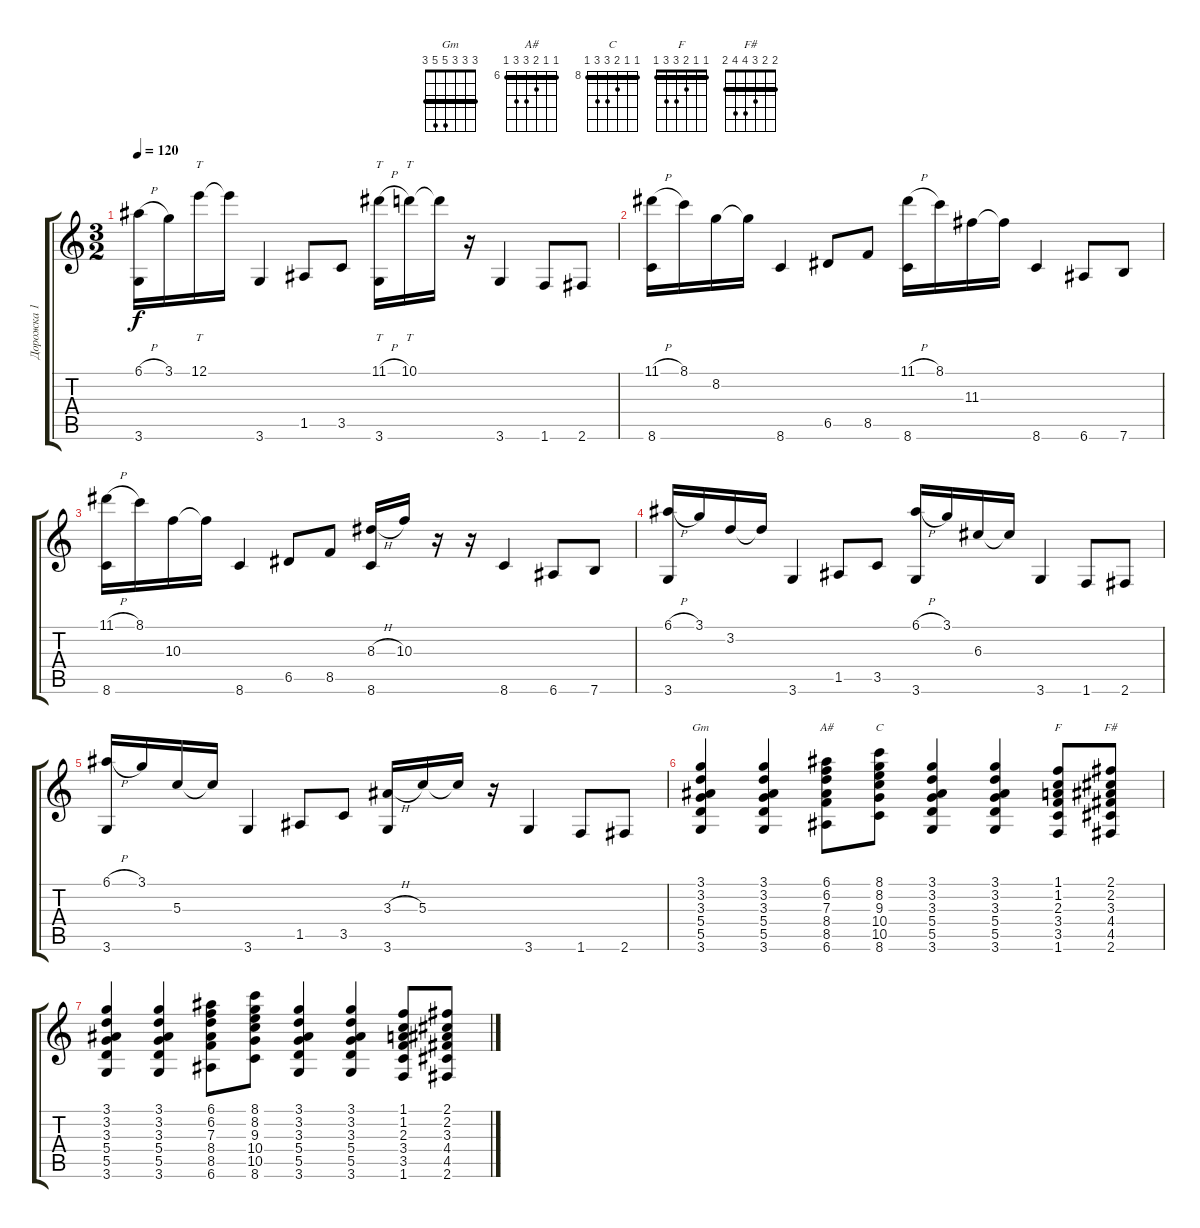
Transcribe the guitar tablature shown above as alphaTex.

\track ("Дорожка 1" "Дорожка 1") {instrument acousticguitarsteel}
\staff {score tabs}
\tuning (E4 B3 G3 D3 A2 E2) {hide}
\chord ("Gm" 3 3 3 5 5 3) {barre 3}
\chord ("A#" 6 6 7 8 8 6) {firstfret 6 barre 6}
\chord ("C" 8 8 9 10 10 8) {firstfret 8 barre 8}
\chord ("F" 1 1 2 3 3 1) {barre 1}
\chord ("F#" 2 2 3 4 4 2) {barre 2}
\ts (3 2)
\tempo 120
\clef g2
\ks c
(6.1{h} 3.6).16{dy f} 3.1.16 12.1.16{tt} 12.1{t}.16 3.6.4 1.5.8 3.5.8 (11.1{h} 3.6).16{tt} 10.1.16{tt} 10.1{t}.16 r.16 3.6.4 1.6.8 2.6.8 |
(11.1{h} 8.6).16 8.1.16 8.2.16 8.2{t}.16 8.6.4 6.5.8 8.5.8 (11.1{h} 8.6).16 8.1.16 11.3.16 11.3{t}.16 8.6.4 6.6.8 7.6.8 |
(11.1{h} 8.6).16 8.1.16 10.3.16 10.3{t}.16 8.6.4 6.5.8 8.5.8 (8.3{h} 8.6).16 10.3.16 r.16 r.16 8.6.4 6.6.8 7.6.8 |
(6.1{h} 3.6).16 3.1.16 3.2.16 3.2{t}.16 3.6.4 1.5.8 3.5.8 (6.1{h} 3.6).16 3.1.16 6.3.16 6.3{t}.16 3.6.4 1.6.8 2.6.8 |
(6.1{h} 3.6).16 3.1.16 5.3.16 5.3{t}.16 3.6.4 1.5.8 3.5.8 (3.3{h} 3.6).16 5.3.16 5.3{t}.16 r.16 3.6.4 1.6.8 2.6.8 |
(3.1 3.2 3.3 5.4 5.5 3.6).4{ch "Gm"} (3.1 3.2 3.3 5.4 5.5 3.6).4 (6.1 6.2 7.3 8.4 8.5 6.6).8{ch "A#"} (8.1 8.2 9.3 10.4 10.5 8.6).8{ch "C"} (3.1 3.2 3.3 5.4 5.5 3.6).4 (3.1 3.2 3.3 5.4 5.5 3.6).4 (1.1 1.2 2.3 3.4 3.5 1.6).8{ch "F"} (2.1 2.2 3.3 4.4 4.5 2.6).8{ch "F#"} |
(3.1 3.2 3.3 5.4 5.5 3.6).4 (3.1 3.2 3.3 5.4 5.5 3.6).4 (6.1 6.2 7.3 8.4 8.5 6.6).8 (8.1 8.2 9.3 10.4 10.5 8.6).8 (3.1 3.2 3.3 5.4 5.5 3.6).4 (3.1 3.2 3.3 5.4 5.5 3.6).4 (1.1 1.2 2.3 3.4 3.5 1.6).8 (2.1 2.2 3.3 4.4 4.5 2.6).8
